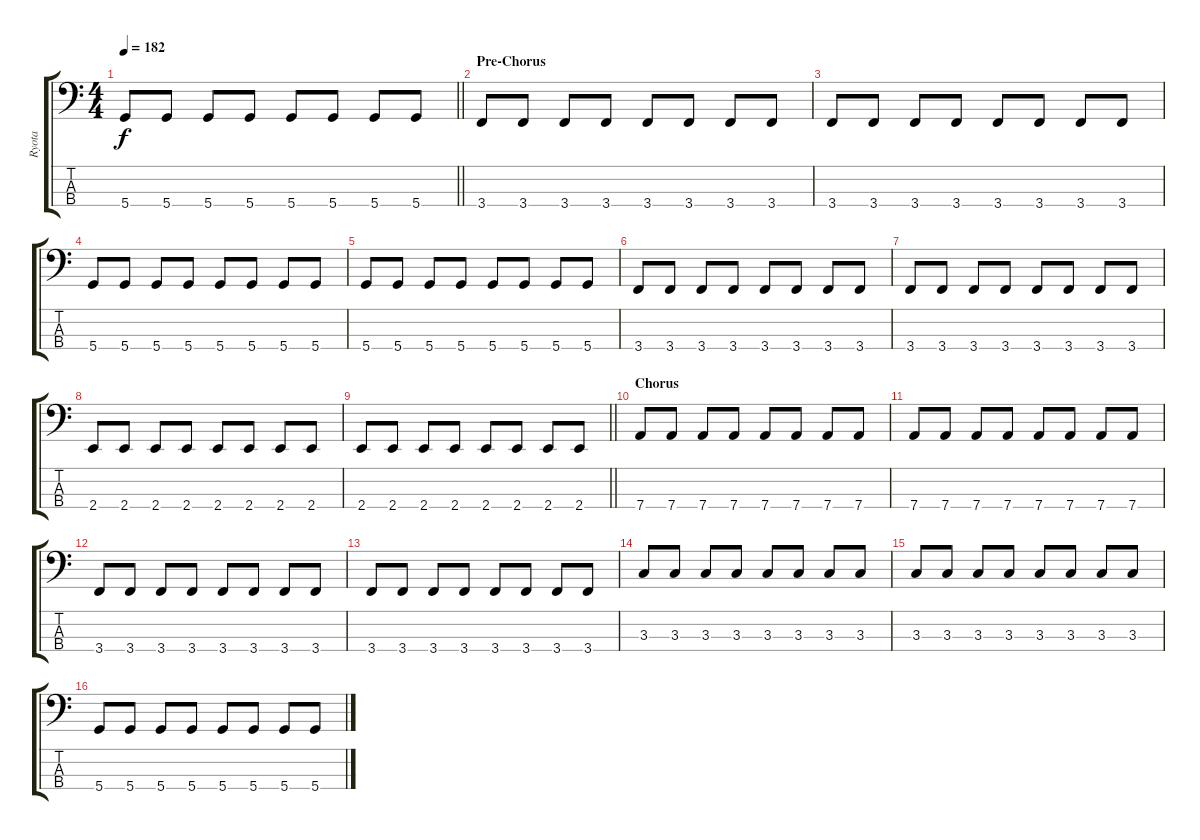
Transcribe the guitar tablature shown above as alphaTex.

\track ("Ryota" "Ryota") {instrument electricbassfinger}
\staff {score tabs}
\tuning (G2 D2 A1 D1) {hide}
\ts (4 4)
\tempo 182
\clef f4
\barLineRight lightlight
\ks c
5.4.8{dy f} 5.4.8 5.4.8 5.4.8 5.4.8 5.4.8 5.4.8 5.4.8 |
\section ("" "Pre-Chorus")
3.4.8 3.4.8 3.4.8 3.4.8 3.4.8 3.4.8 3.4.8 3.4.8 |
3.4.8 3.4.8 3.4.8 3.4.8 3.4.8 3.4.8 3.4.8 3.4.8 |
5.4.8 5.4.8 5.4.8 5.4.8 5.4.8 5.4.8 5.4.8 5.4.8 |
5.4.8 5.4.8 5.4.8 5.4.8 5.4.8 5.4.8 5.4.8 5.4.8 |
3.4.8 3.4.8 3.4.8 3.4.8 3.4.8 3.4.8 3.4.8 3.4.8 |
3.4.8 3.4.8 3.4.8 3.4.8 3.4.8 3.4.8 3.4.8 3.4.8 |
2.4.8 2.4.8 2.4.8 2.4.8 2.4.8 2.4.8 2.4.8 2.4.8 |
\barLineRight lightlight
2.4.8 2.4.8 2.4.8 2.4.8 2.4.8 2.4.8 2.4.8 2.4.8 |
\section ("" "Chorus")
7.4.8 7.4.8 7.4.8 7.4.8 7.4.8 7.4.8 7.4.8 7.4.8 |
7.4.8 7.4.8 7.4.8 7.4.8 7.4.8 7.4.8 7.4.8 7.4.8 |
3.4.8 3.4.8 3.4.8 3.4.8 3.4.8 3.4.8 3.4.8 3.4.8 |
3.4.8 3.4.8 3.4.8 3.4.8 3.4.8 3.4.8 3.4.8 3.4.8 |
3.3.8 3.3.8 3.3.8 3.3.8 3.3.8 3.3.8 3.3.8 3.3.8 |
3.3.8 3.3.8 3.3.8 3.3.8 3.3.8 3.3.8 3.3.8 3.3.8 |
5.4.8 5.4.8 5.4.8 5.4.8 5.4.8 5.4.8 5.4.8 5.4.8
